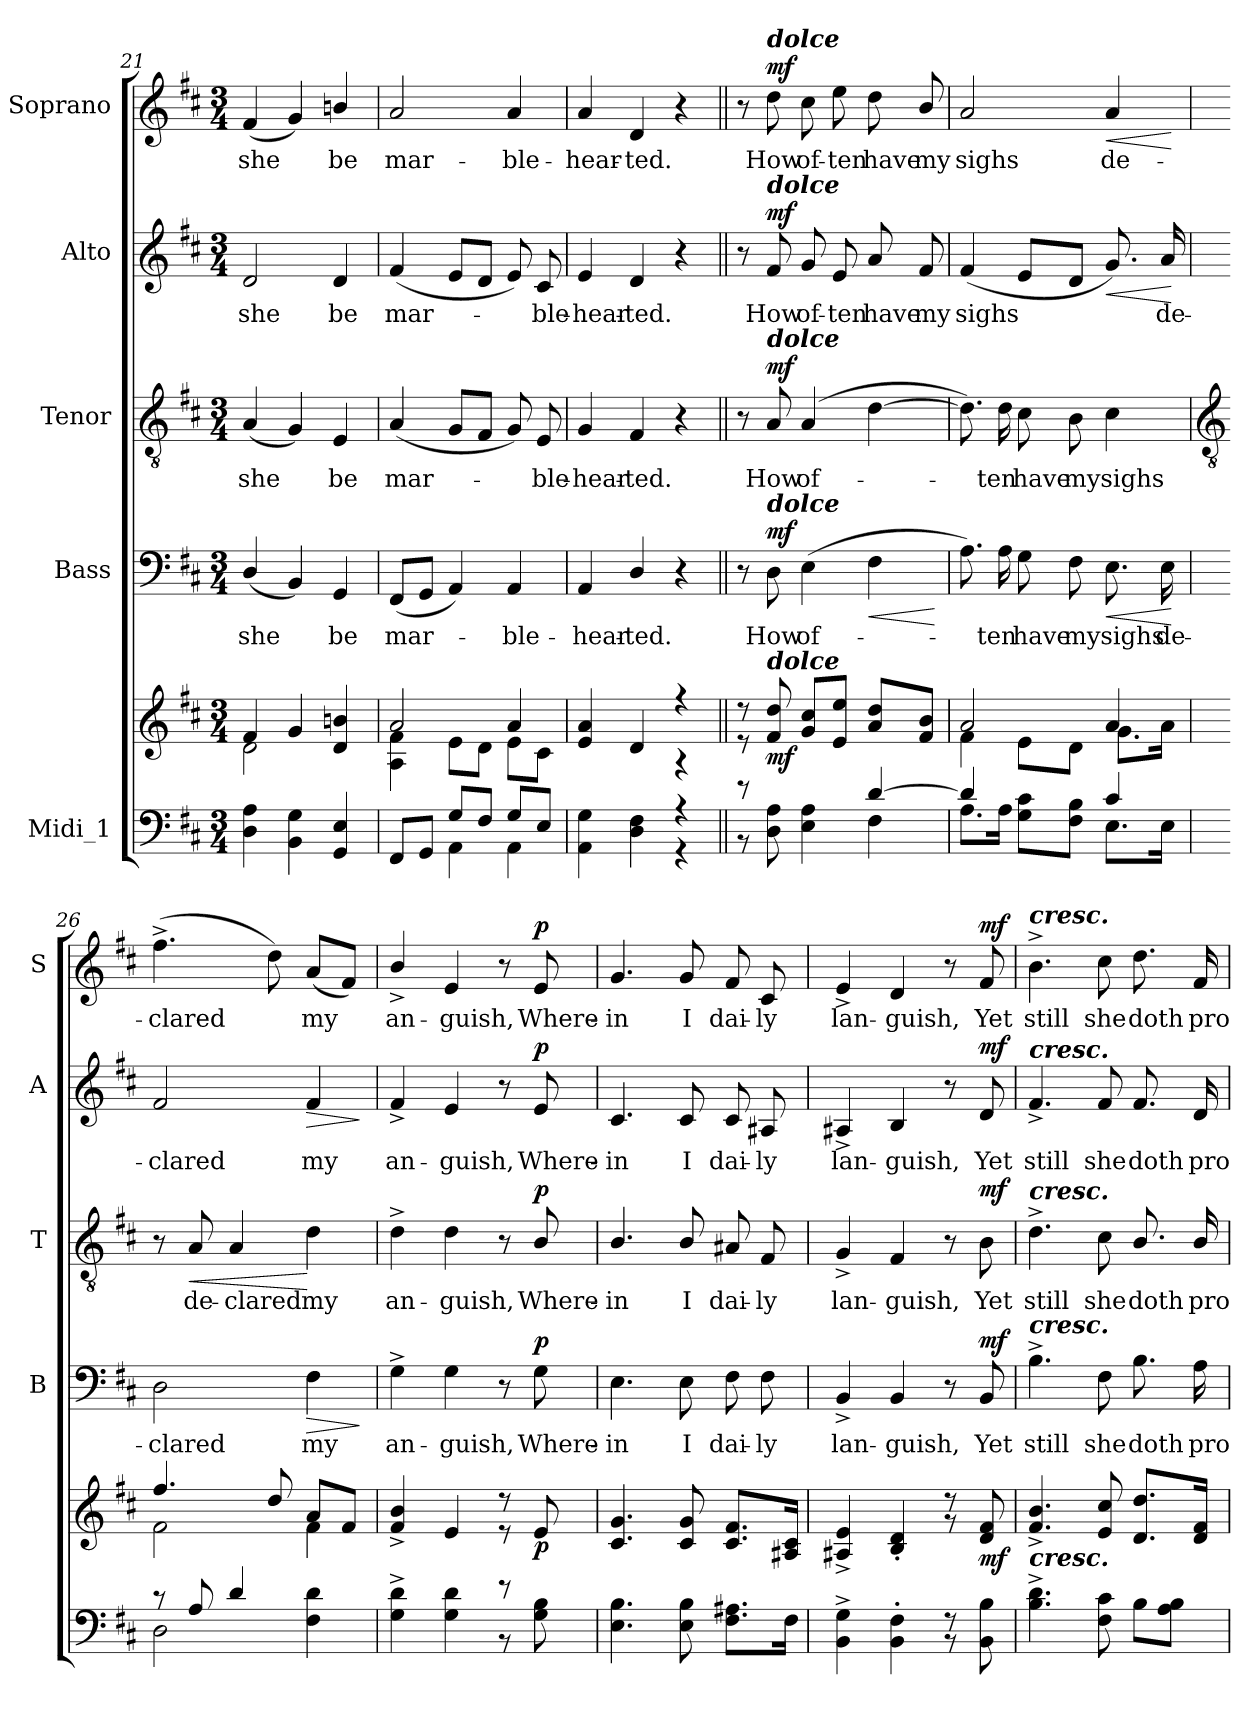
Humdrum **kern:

**kern	**kern	**dynam	**kern	**text	**dynam	**kern	**text	**dynam	**kern	**text	**dynam	**kern	**text	**dynam
*part5	*part5	*part5	*part4	*part4	*part4	*part3	*part3	*part3	*part2	*part2	*part2	*part1	*part1	*part1
*staff6	*staff5	*staff5/6	*staff4	*staff4	*staff4	*staff3	*staff3	*staff3	*staff2	*staff2	*staff2	*staff1	*staff1	*staff1
*I"Midi_1	*	*	*I"Bass	*	*	*I"Tenor	*	*	*I"Alto	*	*	*I"Soprano	*	*
*	*	*	*I'B	*	*	*I'T	*	*	*I'A	*	*	*I'S	*	*
*clefF4	*clefG2	*	*clefF4	*	*	*clefGv2	*	*	*clefG2	*	*	*clefG2	*	*
*k[f#c#]	*k[f#c#]	*	*k[f#c#]	*	*	*k[f#c#]	*	*	*k[f#c#]	*	*	*k[f#c#]	*	*
*D:	*D:	*	*D:	*	*	*D:	*	*	*D:	*	*	*D:	*	*
*M3/4	*M3/4	*	*M3/4	*	*	*M3/4	*	*	*M3/4	*	*	*M3/4	*	*
=21	=21	=21	=21	=21	=21	=21	=21	=21	=21	=21	=21	=21	=21	=21
*^	*^	*	*	*	*	*	*	*	*	*	*	*	*	*
!	!	!	!	!	!	!LO:LY:b	!	!	!LO:LY:b	!	!	!LO:LY:b	!	!	!LO:LY:b	!
2.ryy	4D\ 4A\	4f#/	2d\	.	(<4D/	she	.	(<4A	she	.	2d	she	.	(<4f#	she	.
.	4BB\ 4G\	4g/	.	.	4BB)	.	.	4G)	.	.	.	.	.	4g)	.	.
!	!	!	!	!	!	!LO:LY:b	!	!	!LO:LY:b	!	!	!LO:LY:b	!	!	!LO:LY:b	!
.	4GG/ 4E/	4d/ 4bn/	4ryy	.	4GG	be	.	4E	be	.	4d	be	.	4bn/	be	.
=22	=22	=22	=22	=22	=22	=22	=22	=22	=22	=22	=22	=22	=22	=22	=22	=22
!	!	!	!	!	!	!LO:LY:b	!	!	!LO:LY:b	!	!	!LO:LY:b	!	!	!LO:LY:b	!
4ryy	8FF#/L	2a/	4A\ 4f#\	.	(<8FF#L	mar-	.	(<4A	mar-	.	(<4f#	mar-	.	2a	mar-	.
.	8GG/J	.	.	.	8GGJ	.	.	.	.	.	.	.	.	.	.	.
8G/L	4AA\	.	8e\L	.	4AA)	.	.	8GL	.	.	8eL	.	.	.	.	.
8F#/J	.	.	8d\J	.	.	.	.	8F#J	.	.	8dJ	.	.	.	.	.
!	!	!	!	!	!	!LO:LY:b	!	!	!	!	!	!	!	!	!LO:LY:b	!
8G/L	4AA\	4a/	8e\L	.	4AA	ble-	.	8G)	.	.	8e)	.	.	4a	-ble-	.
!	!	!	!	!	!	!	!	!	!LO:LY:b	!	!	!LO:LY:b	!	!	!	!
8E/J	.	.	8c#\J	.	.	.	.	8E	ble-	.	8c#	ble-	.	.	.	.
=23	=23	=23	=23	=23	=23	=23	=23	=23	=23	=23	=23	=23	=23	=23	=23	=23
!	!	!	!	!	!	!LO:LY:b	!	!	!LO:LY:b	!	!	!LO:LY:b	!	!	!LO:LY:b	!
2ryy	4AA\ 4G\	4e/ 4a/	2ryy	.	4AA	-hear-	.	4G	-hear-	.	4e	-hear-	.	4a	-hear-	.
!	!	!	!	!	!	!LO:LY:b	!	!	!LO:LY:b	!	!	!LO:LY:b	!	!	!LO:LY:b	!
.	4D\ 4F#\	4d/	.	.	4D/	-ted.	.	4F#	-ted.	.	4d	-ted.	.	4d	-ted.	.
4r	4r	4r	4r	.	4r	.	.	4r	.	.	4r	.	.	4r	.	.
=24||	=24||	=24||	=24||	=24||	=24||	=24||	=24||	=24||	=24||	=24||	=24||	=24||	=24||	=24||	=24||	=24||
8r	8r	8r	8r	.	8r	.	.	8r	.	.	8r	.	.	8r	.	.
!	!	!	!	!	!	!	!	!	!	!	!	!	!	!LO:TX:a:Bi:t=dolce	!	!
!	!	!	!	!	!	!	!	!	!	!	!LO:TX:a:Bi:t=dolce	!	!	!	!	!
!	!	!	!	!	!	!	!	!LO:TX:a:Bi:t=dolce	!	!	!	!	!	!	!	!
!	!	!	!	!	!LO:TX:a:Bi:t=dolce	!	!	!	!	!	!	!	!	!	!	!
!	!	!LO:TX:a:Bi:t=dolce	!	!	!	!	!	!	!	!	!	!	!	!	!	!
!	!	!	!	!LO:DY:b	!	!LO:LY:b	!LO:DY:b	!	!LO:LY:b	!LO:DY:b	!	!LO:LY:b	!LO:DY:b	!	!LO:LY:b	!LO:DY:b
4.ryy	8D\ 8A\	8f#/ 8dd/	2ryy	mf	8D	How	mf	8A	How	mf	8f#	How	mf	8dd	How	mf
!	!	!	!	!	!	!LO:LY:b	!	!	!LO:LY:b	!	!	!LO:LY:b	!	!	!LO:LY:b	!
.	4E\ 4A\	8g/ 8cc#/L	.	.	(>4E	of-	.	(>4A	of-	.	8g	of-	.	8cc#	of-	.
!	!	!	!	!	!	!	!	!	!	!	!	!LO:LY:b	!	!	!LO:LY:b	!
.	.	8e/ 8ee/J	.	.	.	.	.	.	.	.	8e	-ten	.	8ee	-ten	.
!	!	!	!	!	!	!	!LO:HP:b	!	!	!	!	!LO:LY:b	!	!	!LO:LY:b	!
[4d/	4F#\	8a/ 8dd/L	.	.	4F#	.	<	[4d	.	.	8a	have	.	8dd	have	.
!	!	!	!	!	!	!	!	!	!	!	!	!LO:LY:b	!	!	!LO:LY:b	!
.	.	8f#/ 8b/J	8ryy	.	.	.	.	.	.	.	8f#	my	.	8b/	my	.
*v	*v	*	*	*	*	*	*	*	*	*	*	*	*	*	*	*
*	*v	*v	*	*	*	*	*	*	*	*	*	*	*	*	*
.	.	.	.	.	[	.	.	.	.	.	.	.	.	.
=25	=25	=25	=25	=25	=25	=25	=25	=25	=25	=25	=25	=25	=25	=25
*^	*^	*	*	*	*	*	*	*	*	*	*	*	*	*
!	!	!	!	!	!	!	!	!	!	!	!	!LO:LY:b	!	!	!LO:LY:b	!
4d/]	8.A\L	2a/	4f#\	.	8.A)	.	.	8.d])	.	.	(<4f#	sighs	.	2a	sighs	.
!	!	!	!	!	!	!LO:LY:b	!	!	!LO:LY:b	!	!	!	!	!	!	!
.	16A\J	.	.	.	16A	ten	.	16d	ten	.	.	.	.	.	.	.
!	!	!	!	!	!	!LO:LY:b	!	!	!LO:LY:b	!	!	!	!	!	!	!
4ryy	8G\ 8c#\L	.	8e\L	.	8G	have	.	8c#	have	.	8eL	.	.	.	.	.
!	!	!	!	!	!	!LO:LY:b	!	!	!LO:LY:b	!	!	!	!	!	!	!
.	8F#\ 8B\J	.	8d\J	.	8F#	my	.	8B	my	.	8dJ	.	.	.	.	.
!	!	!	!	!	!	!LO:LY:b	!LO:HP:b	!	!LO:LY:b	!	!	!	!LO:HP:b	!	!LO:LY:b	!LO:HP:b
4c#/	8.E\L	4a/	8.g\L	.	8.E	sighs	<	4c#	sighs	.	8.g)	.	<	4a	de-	<
!	!	!	!	!	!	!LO:LY:b	!	!	!	!	!	!LO:LY:b	!	!	!	!
.	16E\J	.	16a\J	.	16E	de-	.	.	.	.	16a	de-	.	.	.	.
*v	*v	*	*	*	*	*	*	*	*	*	*	*	*	*	*	*
*	*v	*v	*	*	*	*	*	*	*	*	*	*	*	*	*
.	.	.	.	.	[	.	.	.	.	.	[	.	.	[
!!LO:LB:g=z
=26	=26	=26	=26	=26	=26	=26	=26	=26	=26	=26	=26	=26	=26	=26
*	*	*	*	*	*	*clefGv2	*	*	*	*	*	*	*	*
*^	*^	*	*	*	*	*	*	*	*	*	*	*	*	*
!	!	!	!	!	!	!LO:LY:b	!	!	!	!	!	!LO:LY:b	!	!	!LO:LY:b	!
8r	2D\	4.ff#/	2f#\	.	2D	-clared	.	8r	.	.	2f#	-clared	.	(>4.ff#^	-clared	.
!	!	!	!	!	!	!	!	!	!LO:LY:b	!LO:HP:b	!	!	!	!	!	!
8A/	.	.	.	.	.	.	.	8A	de-	<	.	.	.	.	.	.
!	!	!	!	!	!	!	!	!	!LO:LY:b	!	!	!	!	!	!	!
4d/	.	.	.	.	.	.	.	4A	-clared	.	.	.	.	.	.	.
.	.	8dd/	.	.	.	.	.	.	.	.	.	.	.	8dd)	.	.
!	!	!	!	!	!	!LO:LY:b	!LO:HP:b	!	!LO:LY:b	!	!	!LO:LY:b	!LO:HP:b	!	!LO:LY:b	!
4ryy	4F#\ 4d\	8a/L	4f#\	.	4F#	my	>	4d	my	[	4f#	my	>	(<8aL	my	.
.	.	8f#/J	.	.	.	.	.	.	.	.	.	.	.	8f#J)	.	.
*v	*v	*	*	*	*	*	*	*	*	*	*	*	*	*	*	*
*	*v	*v	*	*	*	*	*	*	*	*	*	*	*	*	*
.	.	.	.	.	]	.	.	.	.	.	]	.	.	.
=27	=27	=27	=27	=27	=27	=27	=27	=27	=27	=27	=27	=27	=27	=27
*^	*^	*	*	*	*	*	*	*	*	*	*	*	*	*
!	!	!	!	!	!	!LO:LY:b	!	!	!LO:LY:b	!	!	!LO:LY:b	!	!	!LO:LY:b	!
2ryy	4G\^ 4d\^	4f#/^ 4b/^	2ryy	.	4G^	an-	.	4d^	an-	.	4f#^	an-	.	4b^/	an-	.
!	!	!	!	!	!	!LO:LY:b	!	!	!LO:LY:b	!	!	!LO:LY:b	!	!	!LO:LY:b	!
.	4G\ 4d\	4e/	.	.	4G	-guish,	.	4d	-guish,	.	4e	-guish,	.	4e	-guish,	.
8r	8r	8r	8r	.	8r	.	.	8r	.	.	8r	.	.	8r	.	.
!	!	!	!	!LO:DY:b	!	!LO:LY:b	!LO:DY:b	!	!LO:LY:b	!LO:DY:b	!	!LO:LY:b	!LO:DY:b	!	!LO:LY:b	!LO:DY:b
8ryy	8G\ 8B\	8e/	8ryy	p	8G	Where-	p	8B/	Where-	p	8e	Where-	p	8e	Where-	p
=28	=28	=28	=28	=28	=28	=28	=28	=28	=28	=28	=28	=28	=28	=28	=28	=28
!	!	!	!	!	!	!LO:LY:b	!	!	!LO:LY:b	!	!	!LO:LY:b	!	!	!LO:LY:b	!
2ryy	4.E\ 4.B\	4.c#/ 4.g/	2.ryy	.	4.E	-in	.	4.B/	-in	.	4.c#	-in	.	4.g	-in	.
!	!	!	!	!	!	!LO:LY:b	!	!	!LO:LY:b	!	!	!LO:LY:b	!	!	!LO:LY:b	!
.	8E\ 8B\	8c#/ 8g/	.	.	8E	I	.	8B/	I	.	8c#	I	.	8g	I	.
!	!	!	!	!	!	!LO:LY:b	!	!	!LO:LY:b	!	!	!LO:LY:b	!	!	!LO:LY:b	!
8.ryy	8.F#\ 8.A#X\L	8.c#/ 8.f#/L	.	.	8F#	dai-	.	8A#X	dai-	.	8c#	dai-	.	8f#	dai-	.
!	!	!	!	!	!	!LO:LY:b	!	!	!LO:LY:b	!	!	!LO:LY:b	!	!	!LO:LY:b	!
.	.	.	.	.	8F#	-ly	.	8F#	-ly	.	8A#X	-ly	.	8c#	-ly	.
16ryy	16F#\J	16A#X/ 16c#/J	.	.	.	.	.	.	.	.	.	.	.	.	.	.
=29	=29	=29	=29	=29	=29	=29	=29	=29	=29	=29	=29	=29	=29	=29	=29	=29
!	!	!	!	!	!	!LO:LY:b	!	!	!LO:LY:b	!	!	!LO:LY:b	!	!	!LO:LY:b	!
2ryy	4BB\^ 4G\^	4A#X/^ 4e/^	2ryy	.	4BB^	lan-	.	4G^	lan-	.	4A#X^	lan-	.	4e^	lan-	.
!	!	!	!	!	!	!LO:LY:b	!	!	!LO:LY:b	!	!	!LO:LY:b	!	!	!LO:LY:b	!
.	4BB\' 4F#\'	4B/' 4d/'	.	.	4BB	-guish,	.	4F#	-guish,	.	4B	-guish,	.	4d	-guish,	.
8r	8r	8r	8r	.	8r	.	.	8r	.	.	8r	.	.	8r	.	.
!	!	!	!	!LO:DY:b	!	!LO:LY:b	!LO:DY:b	!	!LO:LY:b	!LO:DY:b	!	!LO:LY:b	!LO:DY:b	!	!LO:LY:b	!LO:DY:b
8ryy	8BB\ 8B\	8d/ 8f#/	8ryy	mf	8BB	Yet	mf	8B	Yet	mf	8d	Yet	mf	8f#	Yet	mf
=30	=30	=30	=30	=30	=30	=30	=30	=30	=30	=30	=30	=30	=30	=30	=30	=30
!	!	!	!	!	!	!	!	!	!	!	!	!	!	!LO:TX:a:Bi:t=cresc.	!	!
!	!	!	!	!	!	!	!	!	!	!	!LO:TX:a:Bi:t=cresc.	!	!	!	!	!
!	!	!	!	!	!	!	!	!LO:TX:a:Bi:t=cresc.	!	!	!	!	!	!	!	!
!	!	!	!	!	!LO:TX:a:Bi:t=cresc.	!	!	!	!	!	!	!	!	!	!	!
!LO:TX:a:Bi:t=cresc.	!	!	!	!	!	!	!	!	!	!	!	!	!	!	!	!
!	!	!	!	!	!	!LO:LY:b	!	!	!LO:LY:b	!	!	!LO:LY:b	!	!	!LO:LY:b	!
2ryy	4.B\^ 4.d\^	4.f#/^ 4.b/^	2ryy	.	4.B^	still	.	4.d^	still	.	4.f#^	still	.	4.b^	still	.
!	!	!	!	!	!	!LO:LY:b	!	!	!LO:LY:b	!	!	!LO:LY:b	!	!	!LO:LY:b	!
.	8F#\ 8c#\	8e/ 8cc#/	.	.	8F#	she	.	8c#	she	.	8f#	she	.	8cc#	she	.
!	!	!	!	!	!	!LO:LY:b	!	!	!LO:LY:b	!	!	!LO:LY:b	!	!	!LO:LY:b	!
8.ryy	8B\L	8.d/ 8.dd/L	8.ryy	.	8.B	doth	.	8.B/	doth	.	8.f#	doth	.	8.dd	doth	.
.	8A\ 8B\J	.	.	.	.	.	.	.	.	.	.	.	.	.	.	.
!	!	!	!	!	!	!LO:LY:b	!	!	!LO:LY:b	!	!	!LO:LY:b	!	!	!LO:LY:b	!
16ryy	.	16d/ 16f#/J	16ryy	.	16A	pro-	.	16B/	pro-	.	16d	pro-	.	16f#	pro-	.
*v	*v	*	*	*	*	*	*	*	*	*	*	*	*	*	*	*
*	*v	*v	*	*	*	*	*	*	*	*	*	*	*	*	*
=	=	=	=	=	=	=	=	=	=	=	=	=	=	=
*-	*-	*-	*-	*-	*-	*-	*-	*-	*-	*-	*-	*-	*-	*-
